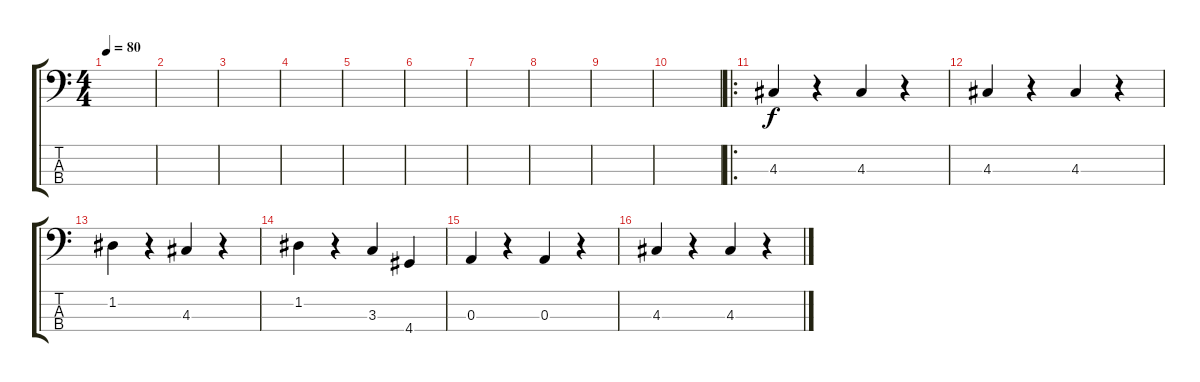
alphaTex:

\track "" {instrument electricbassfinger}
\staff {score tabs}
\tuning (G2 D2 A1 E1) {hide}
\ts (4 4)
\tempo 80
\clef f4
\ks c
|
|
|
|
|
|
|
|
|
|
\ro
4.3.4 r.4 4.3.4 r.4 |
4.3.4 r.4 4.3.4 r.4 |
1.2.4 r.4 4.3.4 r.4 |
1.2.4 r.4 3.3.4 4.4.4 |
0.3.4 r.4 0.3.4 r.4 |
4.3.4 r.4 4.3.4 r.4
